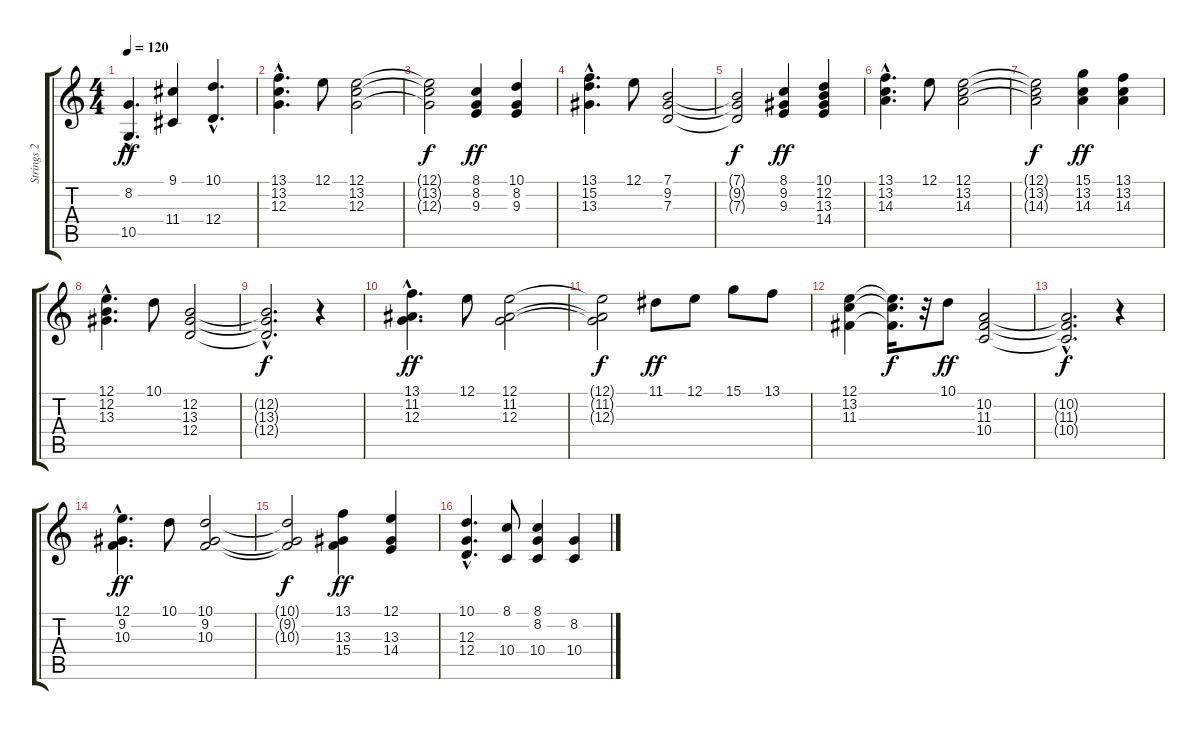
\track ("Strings 2" "Strings 2") {instrument synthstrings1}
\staff {score tabs}
\tuning (E4 B3 G3 D3 A2 E2) {hide}
\ts (4 4)
\tempo 120
\clef g2
\ks c
(8.2{hac} 10.5{hac}).4{d dy ff instrument synthstrings1} (9.1 11.4).4 (10.1{hac} 12.4{hac}).4{d} |
(13.1{hac} 13.2{hac} 12.3{hac}).4{d} 12.1.8 (12.1 13.2 12.3).2 |
(12.1{t} 13.2{t} 12.3{t}).2{dy f} (8.1 8.2 9.3).4{dy ff} (10.1 8.2 9.3).4 |
(13.1{hac} 15.2{hac} 13.3{hac}).4{d} 12.1.8 (7.1 9.2 7.3).2 |
(7.1{t} 9.2{t} 7.3{t}).2{dy f} (8.1 9.2 9.3).4{dy ff} (10.1 12.2 13.3 14.4).4 |
(13.1{hac} 13.2{hac} 14.3{hac}).4{d} 12.1.8 (12.1 13.2 14.3).2 |
(12.1{t} 13.2{t} 14.3{t}).2{dy f} (15.1 13.2 14.3).4{dy ff} (13.1 13.2 14.3).4 |
(12.1{hac} 12.2{hac} 13.3{hac}).4{d} 10.1.8 (12.2 13.3 12.4).2 |
(12.2{hac t} 13.3{hac t} 12.4{hac t}).2{d dy f} r.4 |
(13.1{hac} 11.2{hac} 12.3{hac}).4{d dy ff} 12.1.8 (12.1 11.2 12.3).2 |
(12.1{t} 11.2{t} 12.3{t}).2{dy f} 11.1.8{dy ff} 12.1.8 15.1.8 13.1.8 |
(12.1 13.2 11.3).4 (12.1{t} 13.2{t} 11.3{t}).16{d dy f} r.32 10.1.8{dy ff} (10.2 11.3 10.4).2 |
(10.2{hac t} 11.3{hac t} 10.4{hac t}).2{d dy f} r.4 |
(12.1{hac} 9.2{hac} 10.3{hac}).4{d dy ff} 10.1.8 (10.1 9.2 10.3).2 |
(10.1{t} 9.2{t} 10.3{t}).2{dy f} (13.1 13.3 15.4).4{dy ff} (12.1 13.3 14.4).4 |
(10.1{hac} 12.3{hac} 12.4{hac}).4{d} (8.1 10.4).8 (8.1 8.2 10.4).4 (8.2 10.4).4
